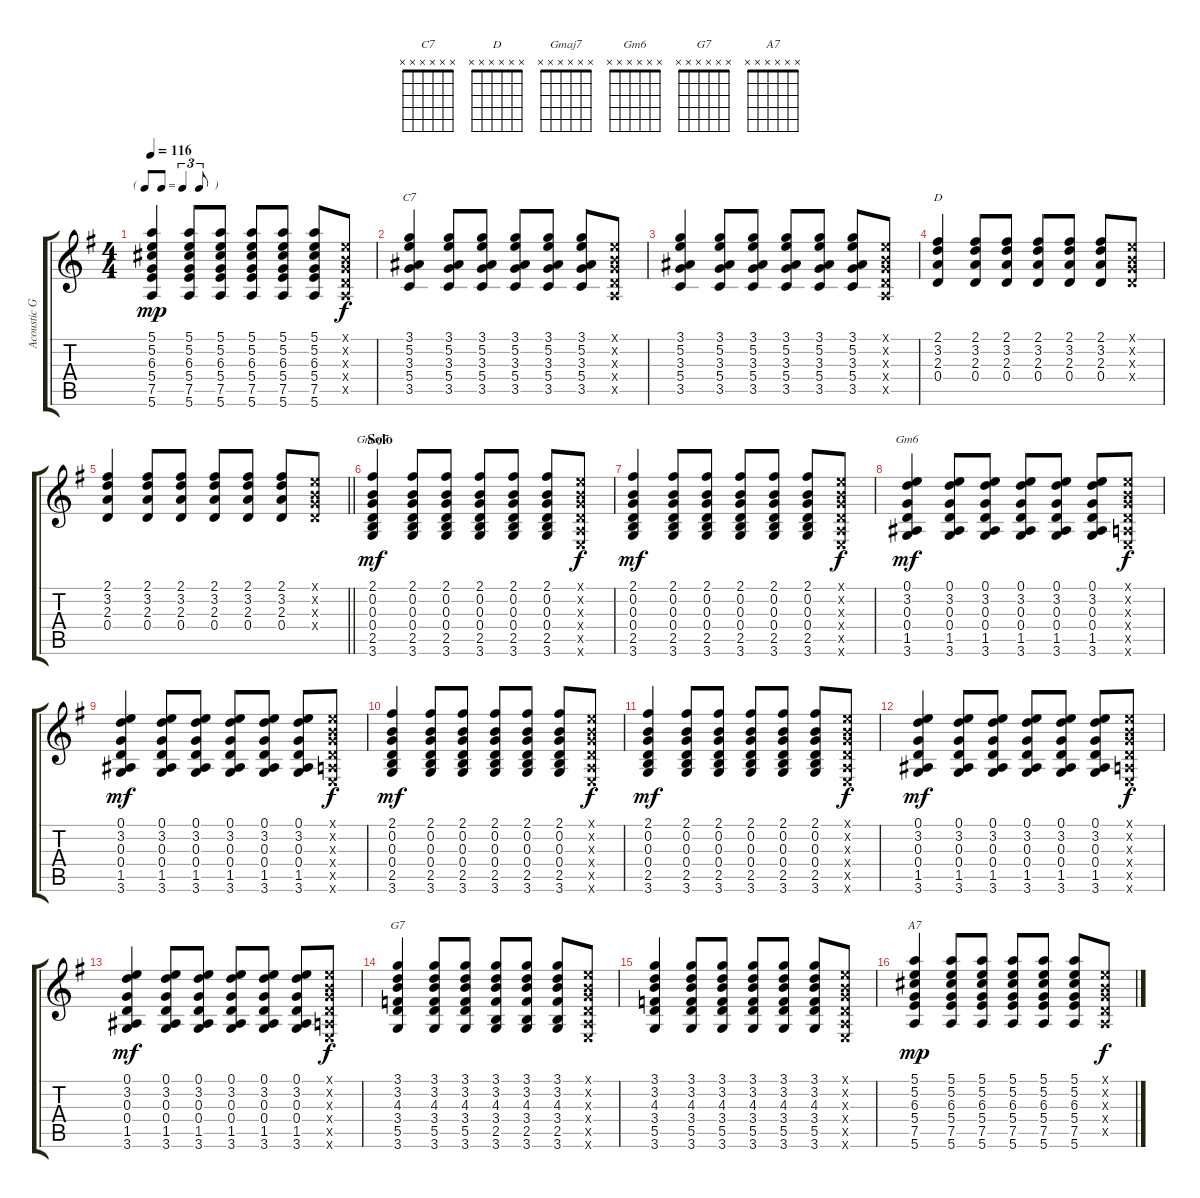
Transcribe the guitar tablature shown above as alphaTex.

\track ("Acoustic Guitar (David Gilmour)" "Acoustic G") {instrument acousticguitarsteel}
\staff {score tabs}
\tuning (E4 B3 G3 D3 A2 E2) {hide}
\chord ("C7" x x x x x x)
\chord ("D" x x x x x x)
\chord ("Gmaj7" x x x x x x)
\chord ("Gm6" x x x x x x)
\chord ("G7" x x x x x x)
\chord ("A7" x x x x x x)
\ts (4 4)
\tf triplet8th
\tempo 116
\clef g2
\ks g
(5.1 5.2 6.3 5.4 7.5 5.6).4{dy mp} (5.1 5.2 6.3 5.4 7.5 5.6).8 (5.1 5.2 6.3 5.4 7.5 5.6).8 (5.1 5.2 6.3 5.4 7.5 5.6).8 (5.1 5.2 6.3 5.4 7.5 5.6).8 (5.1 5.2 6.3 5.4 7.5 5.6).8 (0.1{x} 0.2{x} 0.3{x} 0.4{x} 0.5{x}).8{dy f} |
(3.1 5.2 3.3 5.4 3.5).4{ch "C7"} (3.1 5.2 3.3 5.4 3.5).8 (3.1 5.2 3.3 5.4 3.5).8 (3.1 5.2 3.3 5.4 3.5).8 (3.1 5.2 3.3 5.4 3.5).8 (3.1 5.2 3.3 5.4 3.5).8 (0.1{x} 0.2{x} 0.3{x} 0.4{x} 0.5{x}).8 |
(3.1 5.2 3.3 5.4 3.5).4 (3.1 5.2 3.3 5.4 3.5).8 (3.1 5.2 3.3 5.4 3.5).8 (3.1 5.2 3.3 5.4 3.5).8 (3.1 5.2 3.3 5.4 3.5).8 (3.1 5.2 3.3 5.4 3.5).8 (0.1{x} 0.2{x} 0.3{x} 0.4{x} 0.5{x}).8 |
(2.1 3.2 2.3 0.4).4{ch "D"} (2.1 3.2 2.3 0.4).8 (2.1 3.2 2.3 0.4).8 (2.1 3.2 2.3 0.4).8 (2.1 3.2 2.3 0.4).8 (2.1 3.2 2.3 0.4).8 (0.1{x} 0.2{x} 0.3{x} 0.4{x}).8 |
\barLineRight lightlight
(2.1 3.2 2.3 0.4).4 (2.1 3.2 2.3 0.4).8 (2.1 3.2 2.3 0.4).8 (2.1 3.2 2.3 0.4).8 (2.1 3.2 2.3 0.4).8 (2.1 3.2 2.3 0.4).8 (0.1{x} 0.2{x} 0.3{x} 0.4{x}).8 |
\section ("" "Solo")
(2.1 0.2 0.3 0.4 2.5 3.6).4{ch "Gmaj7" dy mf} (2.1 0.2 0.3 0.4 2.5 3.6).8 (2.1 0.2 0.3 0.4 2.5 3.6).8 (2.1 0.2 0.3 0.4 2.5 3.6).8 (2.1 0.2 0.3 0.4 2.5 3.6).8 (2.1 0.2 0.3 0.4 2.5 3.6).8 (0.1{x} 0.2{x} 0.3{x} 0.4{x} 0.5{x} 0.6{x}).8{dy f} |
(2.1 0.2 0.3 0.4 2.5 3.6).4{dy mf} (2.1 0.2 0.3 0.4 2.5 3.6).8 (2.1 0.2 0.3 0.4 2.5 3.6).8 (2.1 0.2 0.3 0.4 2.5 3.6).8 (2.1 0.2 0.3 0.4 2.5 3.6).8 (2.1 0.2 0.3 0.4 2.5 3.6).8 (0.1{x} 0.2{x} 0.3{x} 0.4{x} 0.5{x} 0.6{x}).8{dy f} |
(0.1 3.2 0.3 0.4 1.5 3.6).4{ch "Gm6" dy mf} (0.1 3.2 0.3 0.4 1.5 3.6).8 (0.1 3.2 0.3 0.4 1.5 3.6).8 (0.1 3.2 0.3 0.4 1.5 3.6).8 (0.1 3.2 0.3 0.4 1.5 3.6).8 (0.1 3.2 0.3 0.4 1.5 3.6).8 (0.1{x} 0.2{x} 0.3{x} 0.4{x} 0.5{x} 0.6{x}).8{dy f} |
(0.1 3.2 0.3 0.4 1.5 3.6).4{dy mf} (0.1 3.2 0.3 0.4 1.5 3.6).8 (0.1 3.2 0.3 0.4 1.5 3.6).8 (0.1 3.2 0.3 0.4 1.5 3.6).8 (0.1 3.2 0.3 0.4 1.5 3.6).8 (0.1 3.2 0.3 0.4 1.5 3.6).8 (0.1{x} 0.2{x} 0.3{x} 0.4{x} 0.5{x} 0.6{x}).8{dy f} |
(2.1 0.2 0.3 0.4 2.5 3.6).4{dy mf} (2.1 0.2 0.3 0.4 2.5 3.6).8 (2.1 0.2 0.3 0.4 2.5 3.6).8 (2.1 0.2 0.3 0.4 2.5 3.6).8 (2.1 0.2 0.3 0.4 2.5 3.6).8 (2.1 0.2 0.3 0.4 2.5 3.6).8 (0.1{x} 0.2{x} 0.3{x} 0.4{x} 0.5{x} 0.6{x}).8{dy f} |
(2.1 0.2 0.3 0.4 2.5 3.6).4{dy mf} (2.1 0.2 0.3 0.4 2.5 3.6).8 (2.1 0.2 0.3 0.4 2.5 3.6).8 (2.1 0.2 0.3 0.4 2.5 3.6).8 (2.1 0.2 0.3 0.4 2.5 3.6).8 (2.1 0.2 0.3 0.4 2.5 3.6).8 (0.1{x} 0.2{x} 0.3{x} 0.4{x} 0.5{x} 0.6{x}).8{dy f} |
(0.1 3.2 0.3 0.4 1.5 3.6).4{dy mf} (0.1 3.2 0.3 0.4 1.5 3.6).8 (0.1 3.2 0.3 0.4 1.5 3.6).8 (0.1 3.2 0.3 0.4 1.5 3.6).8 (0.1 3.2 0.3 0.4 1.5 3.6).8 (0.1 3.2 0.3 0.4 1.5 3.6).8 (0.1{x} 0.2{x} 0.3{x} 0.4{x} 0.5{x} 0.6{x}).8{dy f} |
(0.1 3.2 0.3 0.4 1.5 3.6).4{dy mf} (0.1 3.2 0.3 0.4 1.5 3.6).8 (0.1 3.2 0.3 0.4 1.5 3.6).8 (0.1 3.2 0.3 0.4 1.5 3.6).8 (0.1 3.2 0.3 0.4 1.5 3.6).8 (0.1 3.2 0.3 0.4 1.5 3.6).8 (0.1{x} 0.2{x} 0.3{x} 0.4{x} 0.5{x} 0.6{x}).8{dy f} |
(3.1 3.2 4.3 3.4 5.5 3.6).4{ch "G7"} (3.1 3.2 4.3 3.4 5.5 3.6).8 (3.1 3.2 4.3 3.4 5.5 3.6).8 (3.1 3.2 4.3 3.4 2.5 3.6).8 (3.1 3.2 4.3 3.4 2.5 3.6).8 (3.1 3.2 4.3 3.4 2.5 3.6).8 (0.1{x} 0.2{x} 0.3{x} 0.4{x} 0.5{x} 0.6{x}).8 |
(3.1 3.2 4.3 3.4 5.5 3.6).4 (3.1 3.2 4.3 3.4 5.5 3.6).8 (3.1 3.2 4.3 3.4 5.5 3.6).8 (3.1 3.2 4.3 3.4 5.5 3.6).8 (3.1 3.2 4.3 3.4 5.5 3.6).8 (3.1 3.2 4.3 3.4 5.5 3.6).8 (0.1{x} 0.2{x} 0.3{x} 0.4{x} 0.5{x} 0.6{x}).8 |
(5.1 5.2 6.3 5.4 7.5 5.6).4{ch "A7" dy mp} (5.1 5.2 6.3 5.4 7.5 5.6).8 (5.1 5.2 6.3 5.4 7.5 5.6).8 (5.1 5.2 6.3 5.4 7.5 5.6).8 (5.1 5.2 6.3 5.4 7.5 5.6).8 (5.1 5.2 6.3 5.4 7.5 5.6).8 (0.1{x} 0.2{x} 0.3{x} 0.4{x} 0.5{x}).8{dy f}
